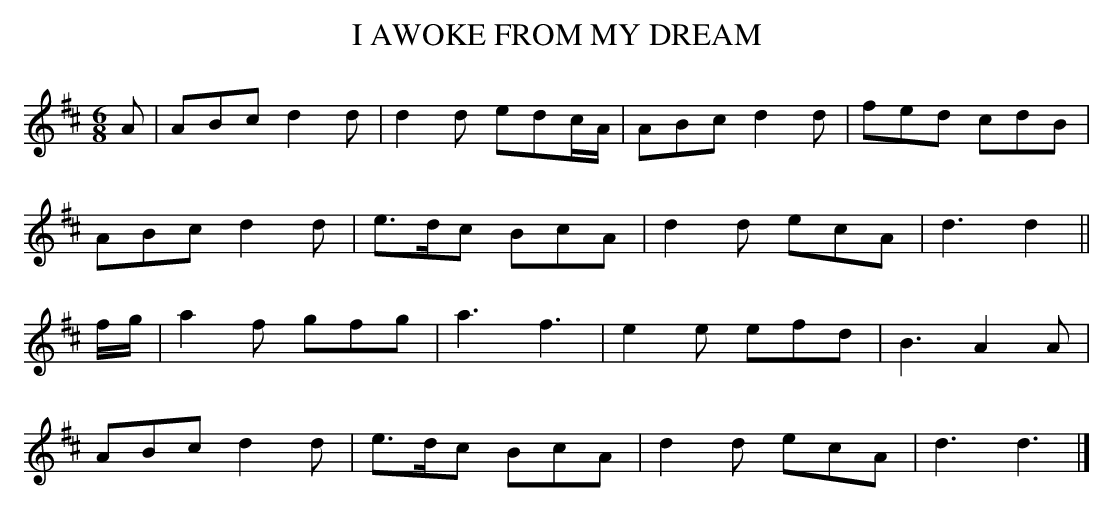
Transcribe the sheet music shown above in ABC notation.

X:1
T:I AWOKE FROM MY DREAM
Y:"gaily"
M:6/8
L:1/8
K:D
A|ABc d2d|d2d edc/A/|ABc d2d|fed cdB|
ABc d2d|e>dc BcA|d2d ecA|d3d2||
f/g/|a2f gfg|a3 f3|e2e efd|B3 A2A|
ABc d2d|e>dc BcA|d2d ecA|d3d3|]
